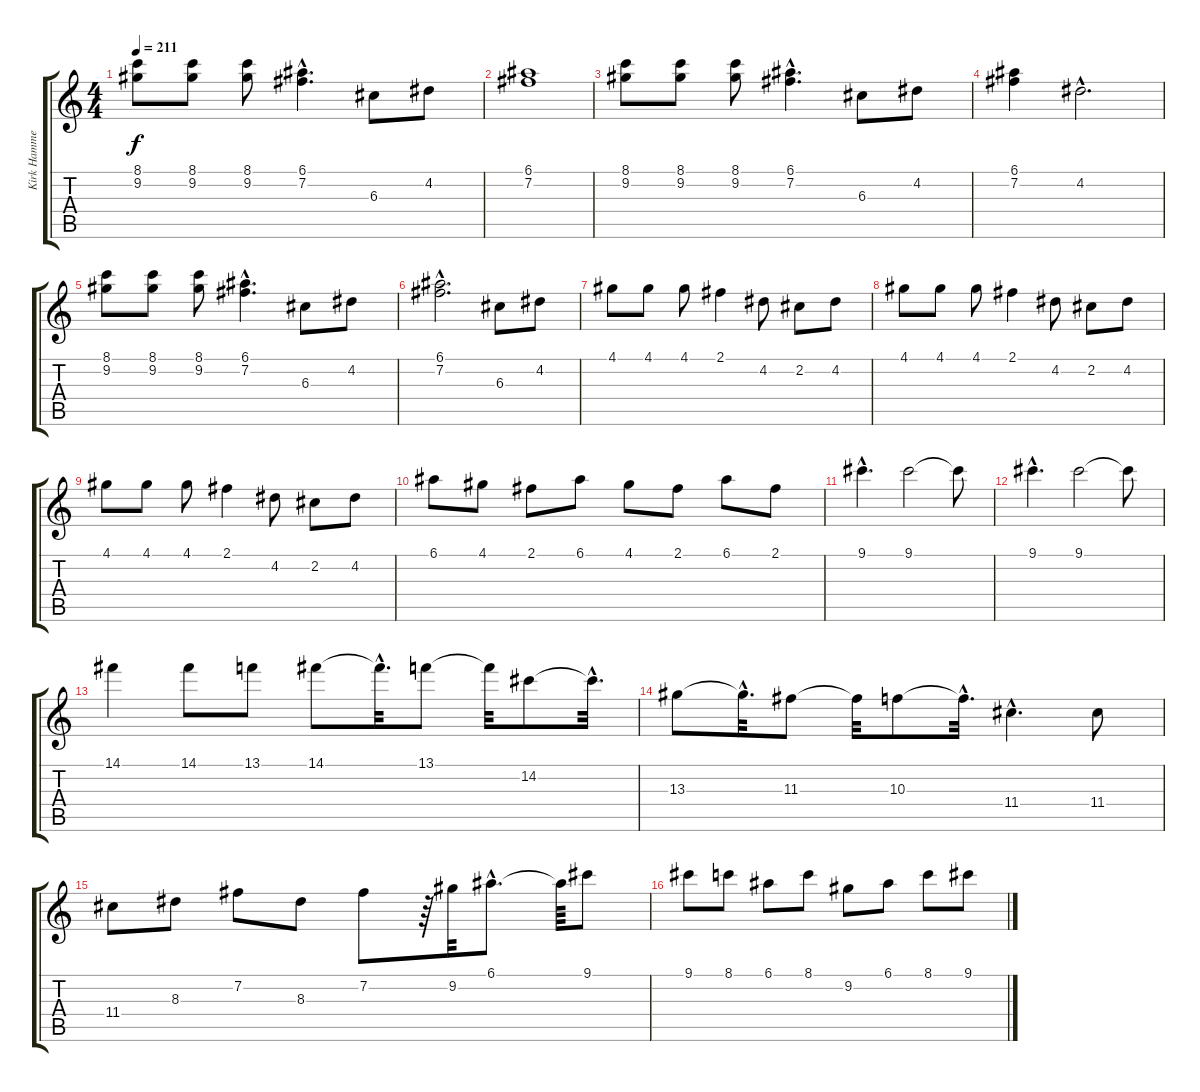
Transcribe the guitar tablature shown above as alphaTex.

\track ("Kirk Hammett (Guitar)" "Kirk Hamme") {instrument overdrivenguitar}
\staff {score tabs}
\tuning (E4 B3 G3 D3 A2 E2) {hide}
\ts (4 4)
\tempo 211
\clef g2
\ks c
(8.1 9.2).8{dy f} (8.1 9.2).8 (8.1 9.2).8 (6.1{hac} 7.2{hac}).4{d} 6.3.8 4.2.8 |
(6.1 7.2).1 |
(8.1 9.2).8 (8.1 9.2).8 (8.1 9.2).8 (6.1{hac} 7.2{hac}).4{d} 6.3.8 4.2.8 |
(6.1 7.2).4 4.2{hac}.2{d} |
(8.1 9.2).8 (8.1 9.2).8 (8.1 9.2).8 (6.1{hac} 7.2{hac}).4{d} 6.3.8 4.2.8 |
(6.1{hac} 7.2{hac}).2{d} 6.3.8 4.2.8 |
4.1.8 4.1.8 4.1.8 2.1.4 4.2.8 2.2.8 4.2.8 |
4.1.8 4.1.8 4.1.8 2.1.4 4.2.8 2.2.8 4.2.8 |
4.1.8 4.1.8 4.1.8 2.1.4 4.2.8 2.2.8 4.2.8 |
6.1.8 4.1.8 2.1.8 6.1.8 4.1.8 2.1.8 6.1.8 2.1.8 |
9.1{hac}.4{d} 9.1.2 9.1{t}.8 |
9.1{hac}.4{d} 9.1.2 9.1{t}.8 |
14.1.4 14.1.8 13.1.8 14.1.8 14.1{hac t}.32{d} 13.1.8 13.1{t}.32 14.2.8 14.2{hac t}.32{d} |
13.3.8 13.3{hac t}.32{d} 11.3.8 11.3{t}.32 10.3.8 10.3{hac t}.32{d} 11.4{hac}.4{d} 11.4.8 |
11.4.8 8.3.8 7.2.8 8.3.8 7.2.8 r.64 9.2.32 6.1{hac}.8{d} 6.1{t}.64 9.1.8 |
9.1.8 8.1.8 6.1.8 8.1.8 9.2.8 6.1.8 8.1.8 9.1.8
